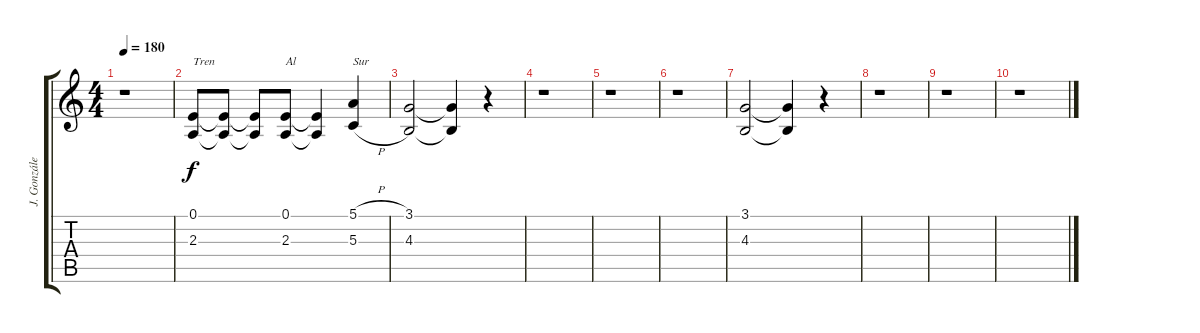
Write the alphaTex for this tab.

\track ("J. González y C. Aguayo (Voz y 2° Voz)" "J. Gonzále") {instrument synthvoice}
\staff {score tabs}
\tuning (E4 B3 G3 D3 A2 E2) {hide}
\ts (4 4)
\tempo 180
\clef g2
\ks c
r.1{dy f} |
(0.1 2.3).8{txt "Tren " volume 7} (0.1{t} 2.3{t}).8 (0.1{t} 2.3{t}).8 (0.1 2.3).8{txt "Al"} (0.1{t} 2.3{t}).4 (5.1{h} 5.3{h}).4{txt "Sur"} |
(3.1 4.3).2 (3.1{t} 4.3{t}).4 r.4 |
r.1 |
r.1 |
r.1 |
(3.1 4.3).2 (3.1{t} 4.3{t}).4 r.4 |
r.1 |
r.1 |
r.1
